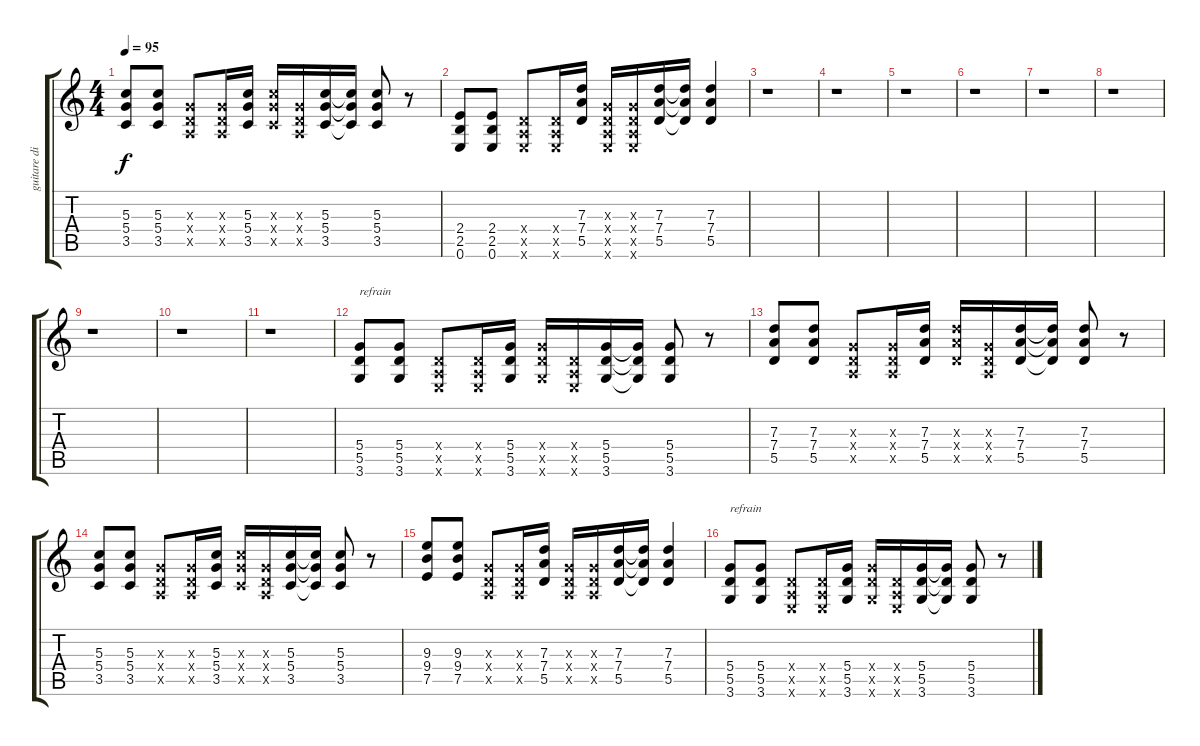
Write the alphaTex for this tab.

\track ("guitare disto" "guitare di") {instrument distortionguitar}
\staff {score tabs}
\tuning (E4 B3 G3 D3 A2 E2) {hide}
\ts (4 4)
\tempo 95
\clef g2
\ks c
(5.3 5.4 3.5).8{dy f} (5.3 5.4 3.5).8 (0.3{x} 0.4{x} 0.5{x}).8 (0.3{x} 0.4{x} 0.5{x}).16 (5.3 5.4 3.5).16 (5.3{x} 5.4{x} 3.5{x}).16 (0.3{x} 0.4{x} 0.5{x}).16 (5.3 5.4 3.5).16 (5.3{t} 5.4{t} 3.5{t}).16 (5.3 5.4 3.5).8 r.8 |
(2.4 2.5 0.6).8 (2.4 2.5 0.6).8 (0.4{x} 0.5{x} 0.6{x}).8 (0.4{x} 0.5{x} 0.6{x}).16 (7.3 7.4 5.5).16 (0.3{x} 0.4{x} 0.5{x} 0.6{x}).16 (0.3{x} 0.4{x} 0.5{x} 0.6{x}).16 (7.3 7.4 5.5).16 (7.3{t} 7.4{t} 5.5{t}).16 (7.3 7.4 5.5).4 |
r.1 |
r.1 |
r.1 |
r.1 |
r.1 |
r.1 |
r.1 |
r.1 |
r.1 |
(5.4 5.5 3.6).8{txt "refrain"} (5.4 5.5 3.6).8 (0.4{x} 0.5{x} 0.6{x}).8 (0.4{x} 0.5{x} 0.6{x}).16 (5.4 5.5 3.6).16 (5.4{x} 5.5{x} 3.6{x}).16 (0.4{x} 0.5{x} 0.6{x}).16 (5.4 5.5 3.6).16 (5.4{t} 5.5{t} 3.6{t}).16 (5.4 5.5 3.6).8 r.8 |
(7.3 7.4 5.5).8 (7.3 7.4 5.5).8 (0.3{x} 0.4{x} 0.5{x}).8 (0.3{x} 0.4{x} 0.5{x}).16 (7.3 7.4 5.5).16 (7.3{x} 7.4{x} 5.5{x}).16 (0.3{x} 0.4{x} 0.5{x}).16 (7.3 7.4 5.5).16 (7.3{t} 7.4{t} 5.5{t}).16 (7.3 7.4 5.5).8 r.8 |
(5.3 5.4 3.5).8 (5.3 5.4 3.5).8 (0.3{x} 0.4{x} 0.5{x}).8 (0.3{x} 0.4{x} 0.5{x}).16 (5.3 5.4 3.5).16 (5.3{x} 5.4{x} 3.5{x}).16 (0.3{x} 0.4{x} 0.5{x}).16 (5.3 5.4 3.5).16 (5.3{t} 5.4{t} 3.5{t}).16 (5.3 5.4 3.5).8 r.8 |
(9.3 9.4 7.5).8 (9.3 9.4 7.5).8 (0.3{x} 0.4{x} 0.5{x}).8 (0.3{x} 0.4{x} 0.5{x}).16 (7.3 7.4 5.5).16 (0.3{x} 0.4{x} 0.5{x}).16 (0.3{x} 0.4{x} 0.5{x}).16 (7.3 7.4 5.5).16 (7.3{t} 7.4{t} 5.5{t}).16 (7.3 7.4 5.5).4 |
(5.4 5.5 3.6).8{txt "refrain"} (5.4 5.5 3.6).8 (0.4{x} 0.5{x} 0.6{x}).8 (0.4{x} 0.5{x} 0.6{x}).16 (5.4 5.5 3.6).16 (5.4{x} 5.5{x} 3.6{x}).16 (0.4{x} 0.5{x} 0.6{x}).16 (5.4 5.5 3.6).16 (5.4{t} 5.5{t} 3.6{t}).16 (5.4 5.5 3.6).8 r.8
